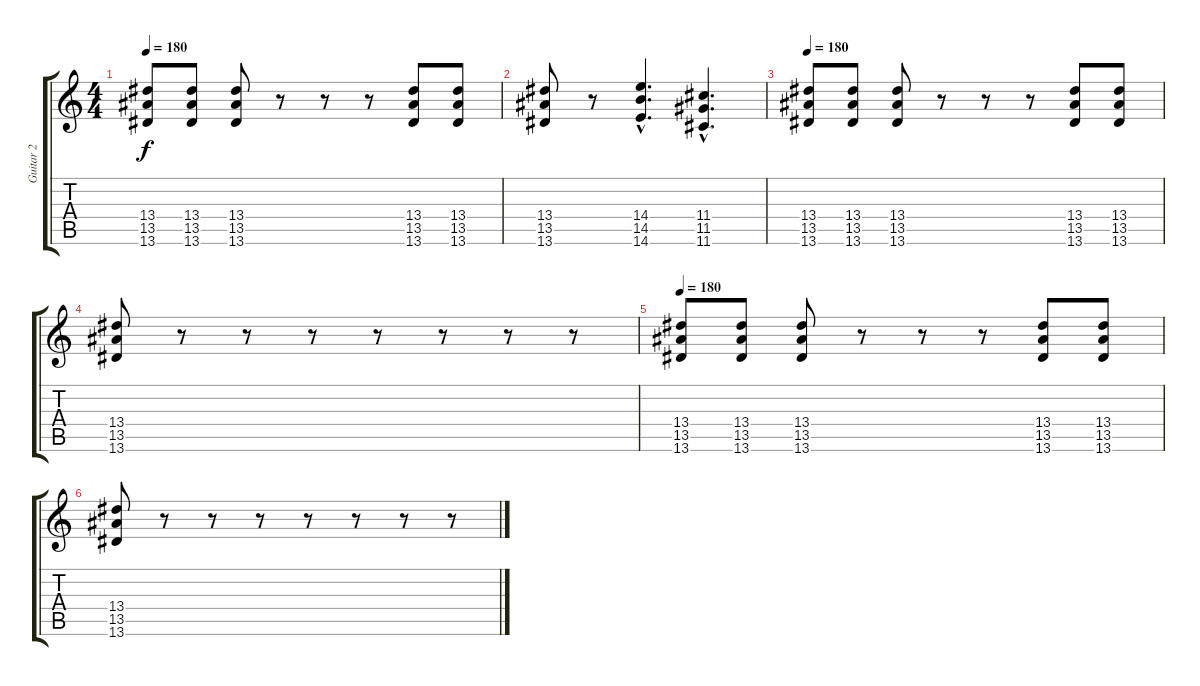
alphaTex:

\track ("Guitar 2" "Guitar 2") {instrument distortionguitar}
\staff {score tabs}
\tuning (E4 B3 G3 D3 A2 D2) {hide}
\ts (4 4)
\tempo 180
\clef g2
\ks c
(13.4 13.5 13.6).8{dy f} (13.4 13.5 13.6).8 (13.4 13.5 13.6).8 r.8 r.8 r.8 (13.4 13.5 13.6).8 (13.4 13.5 13.6).8 |
(13.4 13.5 13.6).8 r.8 (14.4{hac} 14.5{hac} 14.6{hac}).4{d} (11.4{hac} 11.5{hac} 11.6{hac}).4{d} |
\tempo 180
(13.4 13.5 13.6).8{instrument distortionguitar} (13.4 13.5 13.6).8 (13.4 13.5 13.6).8 r.8 r.8 r.8 (13.4 13.5 13.6).8 (13.4 13.5 13.6).8 |
(13.4 13.5 13.6).8 r.8 r.8 r.8 r.8 r.8 r.8 r.8 |
\tempo 180
(13.4 13.5 13.6).8{instrument distortionguitar} (13.4 13.5 13.6).8 (13.4 13.5 13.6).8 r.8 r.8 r.8 (13.4 13.5 13.6).8 (13.4 13.5 13.6).8 |
(13.4 13.5 13.6).8 r.8 r.8 r.8 r.8 r.8 r.8 r.8
